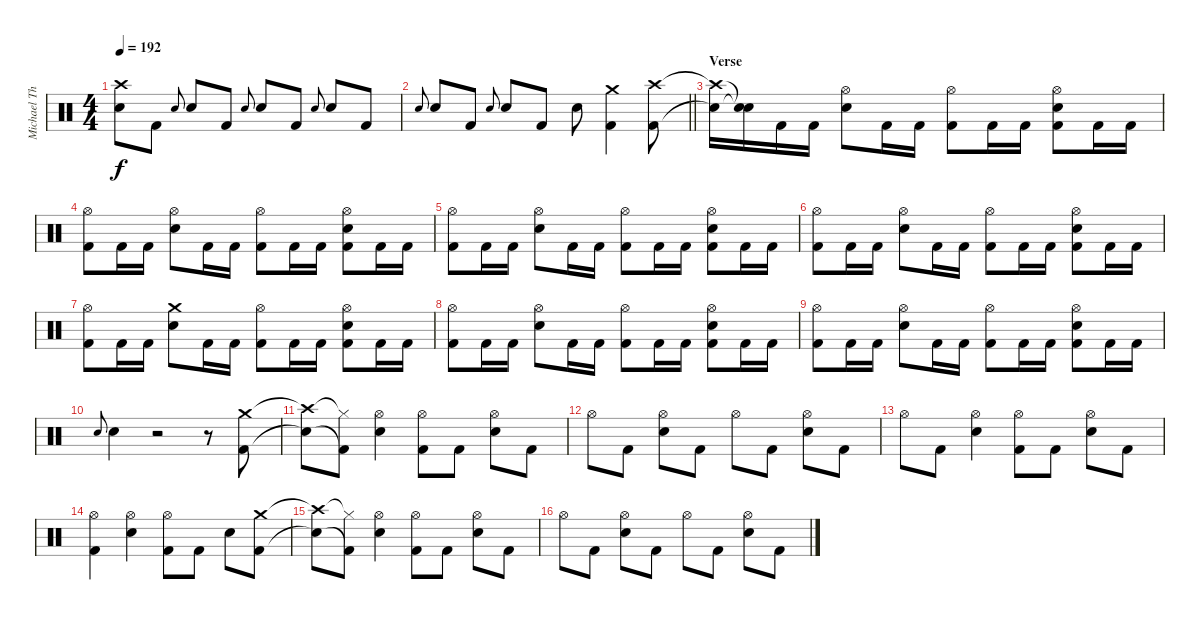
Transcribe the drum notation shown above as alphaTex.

\track ("Michael Thomas" "Michael Th") {instrument percussion}
\staff {score}
\articulation defaults
\ts (4 4)
\tempo 192
\clef neutral
\ks c
("Crash high (hit)"{t} "Snare (hit)"{t}).8{dy f} "Kick (hit) 2".8 "Electric Snare (hit)".8{gr onbeat} "Electric Snare (hit)".8 "Kick (hit) 2".8 "Electric Snare (hit)".8{gr onbeat} "Electric Snare (hit)".8 "Kick (hit) 2".8 "Electric Snare (hit)".8{gr onbeat} "Electric Snare (hit)".8 "Kick (hit) 2".8 |
\barLineRight lightlight "Electric Snare (hit)".8{gr onbeat} "Electric Snare (hit)".8 "Kick (hit) 2".8 "Electric Snare (hit)".8{gr onbeat} "Electric Snare (hit)".8 "Kick (hit) 2".8 "Electric Snare (hit)".8
("Crash medium (hit)" "Kick (hit) 2").4 ("Crash high (hit)" "Kick (hit) 2").8 |
\section ("" "Verse")
("Crash high (hit)"{t} "Snare (hit)"{t}).16 ("Snare (hit)"{t} "Snare (hit)"{t}).16 "Kick (hit) 2".16 "Kick (hit) 2".16 ("Hi-Hat (open)" "Electric Snare (hit)").8 "Kick (hit) 2".16 "Kick (hit) 2".16 ("Hi-Hat (open)" "Kick (hit) 2").8 "Kick (hit) 2".16 "Kick (hit) 2".16 ("Hi-Hat (open)" "Electric Snare (hit)" "Kick (hit) 2").8 "Kick (hit) 2".16 "Kick (hit) 2".16 |
("Hi-Hat (open)" "Kick (hit) 2").8 "Kick (hit) 2".16 "Kick (hit) 2".16 ("Hi-Hat (open)" "Electric Snare (hit)").8 "Kick (hit) 2".16 "Kick (hit) 2".16 ("Hi-Hat (open)" "Kick (hit) 2").8 "Kick (hit) 2".16 "Kick (hit) 2".16 ("Hi-Hat (open)" "Electric Snare (hit)" "Kick (hit) 2").8 "Kick (hit) 2".16 "Kick (hit) 2".16 |
("Hi-Hat (open)" "Kick (hit) 2").8 "Kick (hit) 2".16 "Kick (hit) 2".16 ("Hi-Hat (open)" "Electric Snare (hit)").8 "Kick (hit) 2".16 "Kick (hit) 2".16 ("Hi-Hat (open)" "Kick (hit) 2").8 "Kick (hit) 2".16 "Kick (hit) 2".16 ("Hi-Hat (open)" "Electric Snare (hit)" "Kick (hit) 2").8 "Kick (hit) 2".16 "Kick (hit) 2".16 |
("Hi-Hat (open)" "Kick (hit) 2").8 "Kick (hit) 2".16 "Kick (hit) 2".16 ("Hi-Hat (open)" "Electric Snare (hit)").8 "Kick (hit) 2".16 "Kick (hit) 2".16 ("Hi-Hat (open)" "Kick (hit) 2").8 "Kick (hit) 2".16 "Kick (hit) 2".16 ("Hi-Hat (open)" "Electric Snare (hit)" "Kick (hit) 2").8 "Kick (hit) 2".16 "Kick (hit) 2".16 |
("Hi-Hat (open)" "Kick (hit) 2").8 "Kick (hit) 2".16 "Kick (hit) 2".16 ("Crash medium (hit)" "Electric Snare (hit)").8 "Kick (hit) 2".16 "Kick (hit) 2".16 ("Hi-Hat (open)" "Kick (hit) 2").8 "Kick (hit) 2".16 "Kick (hit) 2".16 ("Hi-Hat (open)" "Electric Snare (hit)" "Kick (hit) 2").8 "Kick (hit) 2".16 "Kick (hit) 2".16 |
("Hi-Hat (open)" "Kick (hit) 2").8 "Kick (hit) 2".16 "Kick (hit) 2".16 ("Hi-Hat (open)" "Electric Snare (hit)").8 "Kick (hit) 2".16 "Kick (hit) 2".16 ("Hi-Hat (open)" "Kick (hit) 2").8 "Kick (hit) 2".16 "Kick (hit) 2".16 ("Hi-Hat (open)" "Electric Snare (hit)" "Kick (hit) 2").8 "Kick (hit) 2".16 "Kick (hit) 2".16 |
("Hi-Hat (open)" "Kick (hit) 2").8 "Kick (hit) 2".16 "Kick (hit) 2".16 ("Hi-Hat (open)" "Electric Snare (hit)").8 "Kick (hit) 2".16 "Kick (hit) 2".16 ("Hi-Hat (open)" "Kick (hit) 2").8 "Kick (hit) 2".16 "Kick (hit) 2".16 ("Hi-Hat (open)" "Electric Snare (hit)" "Kick (hit) 2").8 "Kick (hit) 2".16 "Kick (hit) 2".16 |
"Electric Snare (hit)".8{gr onbeat} "Electric Snare (hit)".4 r.2 r.8 ("Crash medium (hit)" "Kick (hit) 2").8 |
("Crash high (hit)"{t} "Snare (hit)"{t}).8 ("Hi-Hat (closed)"{t} "Kick (hit) 2"{t}).8 ("Hi-Hat (open)" "Electric Snare (hit)").4 ("Hi-Hat (open)" "Kick (hit) 2").8 "Kick (hit) 2".8 ("Hi-Hat (open)" "Electric Snare (hit)").8 "Kick (hit) 2".8 |
"Hi-Hat (open)".8 "Kick (hit) 2".8 ("Hi-Hat (open)" "Electric Snare (hit)").8 "Kick (hit) 2".8 "Hi-Hat (open)".8 "Kick (hit) 2".8 ("Hi-Hat (open)" "Electric Snare (hit)").8 "Kick (hit) 2".8 |
"Hi-Hat (open)".8 "Kick (hit) 2".8 ("Hi-Hat (open)" "Electric Snare (hit)").4 ("Hi-Hat (open)" "Kick (hit) 2").8 "Kick (hit) 2".8 ("Hi-Hat (open)" "Electric Snare (hit)").8 "Kick (hit) 2".8 |
("Hi-Hat (open)" "Kick (hit) 2").4 ("Hi-Hat (open)" "Electric Snare (hit)").4 ("Hi-Hat (open)" "Kick (hit) 2").8 "Kick (hit) 2".8 "Electric Snare (hit)".8 ("Crash medium (hit)" "Kick (hit) 2").8 |
("Crash high (hit)"{t} "Snare (hit)"{t}).8 ("Hi-Hat (closed)"{t} "Kick (hit) 2"{t}).8 ("Hi-Hat (open)" "Electric Snare (hit)").4 ("Hi-Hat (open)" "Kick (hit) 2").8 "Kick (hit) 2".8 ("Hi-Hat (open)" "Electric Snare (hit)").8 "Kick (hit) 2".8 |
"Hi-Hat (open)".8 "Kick (hit) 2".8 ("Hi-Hat (open)" "Electric Snare (hit)").8 "Kick (hit) 2".8 "Hi-Hat (open)".8 "Kick (hit) 2".8 ("Hi-Hat (open)" "Electric Snare (hit)").8 "Kick (hit) 2".8
